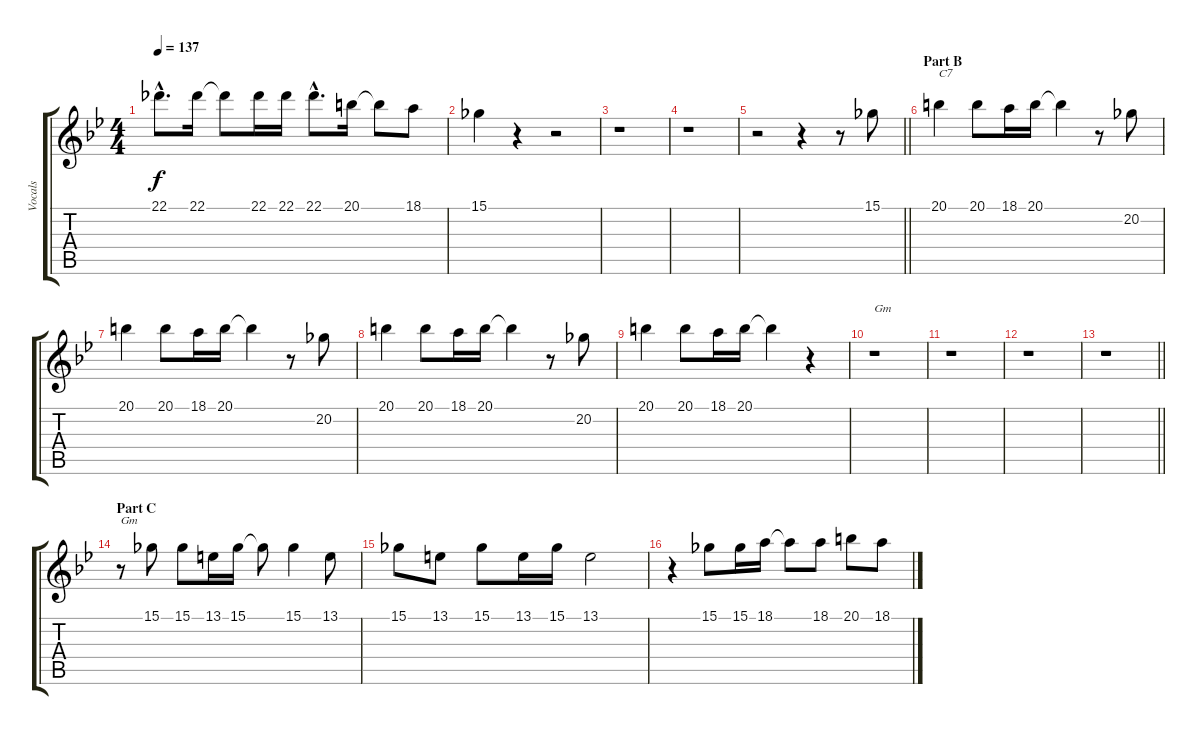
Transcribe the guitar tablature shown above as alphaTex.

\track ("Vocals" "Vocals") {instrument trumpet}
\staff {score tabs}
\tuning (Eb4 Bb3 Gb3 Db3 Ab2 Eb2) {hide}
\ts (4 4)
\tempo 137
\clef g2
\ks bb
22.1{hac}.8{d dy f} 22.1.16 22.1{t}.8 22.1.16 22.1.16 22.1{hac}.8{d} 20.1.16 20.1{t}.8 18.1.8 |
15.1.4 r.4 r.2 |
r.1 |
r.1 |
\barLineRight lightlight
r.2 r.4 r.8 15.1.8 |
\section ("" "Part B")
20.1.4{txt "C7"} 20.1.8 18.1.16 20.1.16 20.1{t}.4 r.8 20.2.8 |
20.1.4 20.1.8 18.1.16 20.1.16 20.1{t}.4 r.8 20.2.8 |
20.1.4 20.1.8 18.1.16 20.1.16 20.1{t}.4 r.8 20.2.8 |
20.1.4 20.1.8 18.1.16 20.1.16 20.1{t}.4 r.4 |
r.1{txt "Gm"} |
r.1 |
r.1 |
\barLineRight lightlight
r.1 |
\section ("" "Part C")
r.8{txt "Gm"} 15.1.8 15.1.8 13.1.16 15.1.16 15.1{t}.8 15.1.4 13.1.8 |
15.1.8 13.1.8 15.1.8 13.1.16 15.1.16 13.1.2 |
r.4 15.1.8 15.1.16 18.1.16 18.1{t}.8 18.1.8 20.1.8 18.1.8
